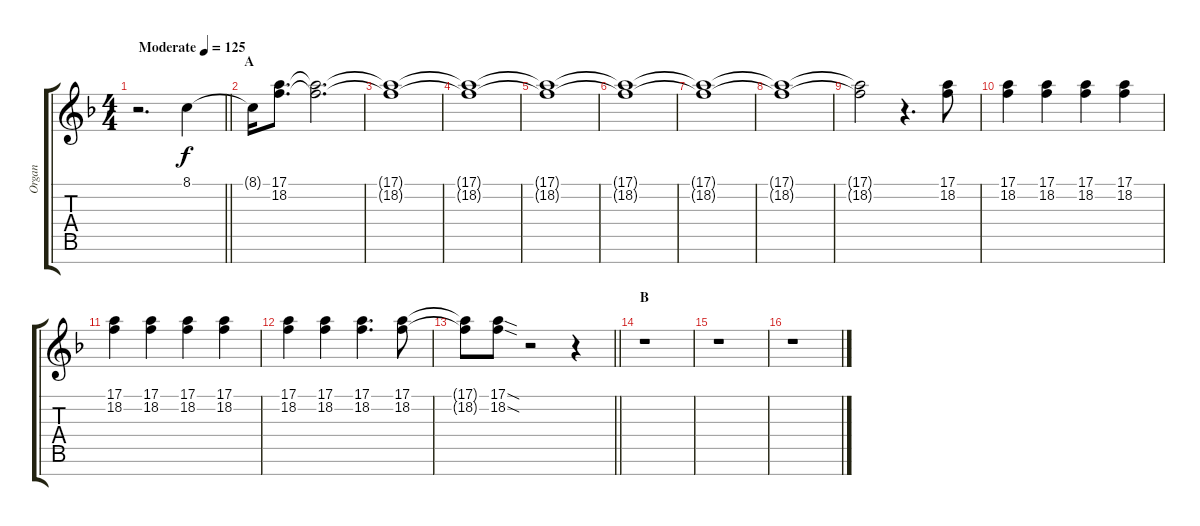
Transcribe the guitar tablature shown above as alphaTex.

\track ("Organ" "Organ") {instrument rockorgan}
\staff {score tabs}
\tuning (E4 B3 G3 D3 A2 E2 B1) {hide}
\ts (4 4)
\tempo (125 "Moderate")
\clef g2
\barLineRight lightlight
\ks f
r.2{d dy f instrument reversecymbal} 8.1.4 |
\section ("" "A")
8.1{t}.16 (17.1 18.2).8{d instrument rockorgan} (17.1{t} 18.2{t}).2{d} |
(17.1{t} 18.2{t}).1 |
(17.1{t} 18.2{t}).1 |
(17.1{t} 18.2{t}).1 |
(17.1{t} 18.2{t}).1 |
(17.1{t} 18.2{t}).1 |
(17.1{t} 18.2{t}).1 |
(17.1{t} 18.2{t}).2 r.4{d} (17.1 18.2).8 |
(17.1 18.2).4 (17.1 18.2).4 (17.1 18.2).4 (17.1 18.2).4 |
(17.1 18.2).4 (17.1 18.2).4 (17.1 18.2).4 (17.1 18.2).4 |
(17.1 18.2).4 (17.1 18.2).4 (17.1 18.2).4{d} (17.1 18.2).8 |
\barLineRight lightlight
(17.1{t} 18.2{t}).8 (17.1{sod} 18.2{sod}).8 r.2 r.4 |
\section ("" "B")
r.1 |
r.1 |
r.1
